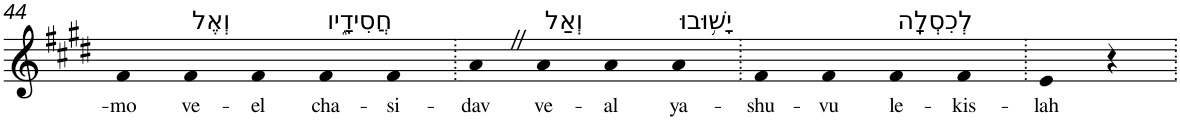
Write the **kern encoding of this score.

**kern	**text
*part1	*part1
*staff1	*staff1
*I"Piano	*
*I'Pno	*
!!LO:PB:g=z
*clefG2	*
*k[f#c#g#d#]	*
*E:	*
=44	=44
!	!LO:LY:b
4f#	-mo
!LO:TX:a:t=וְאֶל	!
!	!LO:LY:b
4f#	ve-
!	!LO:LY:b
4f#	-el
!LO:TX:a:t=חֲסִידָ֑יו	!
!	!LO:LY:b
4f#	cha-
!	!LO:LY:b
4f#	-si-
=45.	=45.
!	!LO:LY:b
4aZ	-dav
!LO:TX:a:t=וְאַל	!
!	!LO:LY:b
4a	ve-
!	!LO:LY:b
4a	-al
!LO:TX:a:t=יָשׁ֥וּבוּ	!
!	!LO:LY:b
4a	ya-
=46.	=46.
!	!LO:LY:b
4f#	-shu-
!	!LO:LY:b
4f#	-vu
!LO:TX:a:t=לְכִסְלָֽה	!
!	!LO:LY:b
4f#	le-
!	!LO:LY:b
4f#	-kis-
=47.	=47.
!	!LO:LY:b
4e	-lah
4r	.
=.	=.
*-	*-
